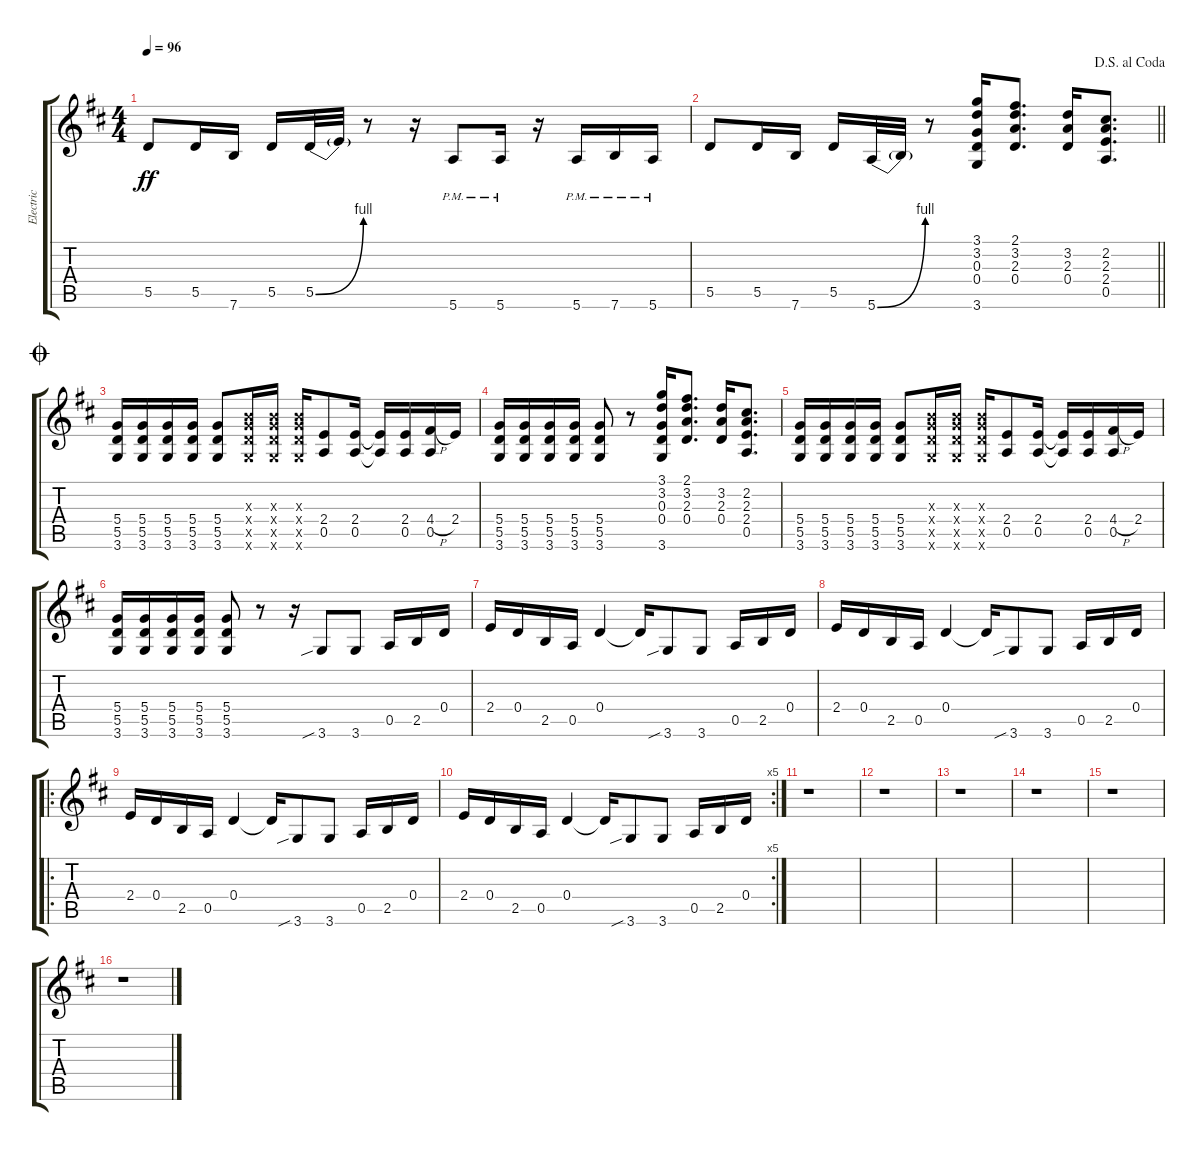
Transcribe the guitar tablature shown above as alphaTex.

\track ("Electric" "Electric") {instrument overdrivenguitar}
\staff {score tabs}
\tuning (E4 B3 G3 D3 A2 E2) {hide}
\ts (4 4)
\tempo 96
\clef g2
\ks d
5.5.8{dy ff} 5.5.16 7.6.16 5.5.16 5.5{be (bend 0 0 60 4)}.32 5.5{t}.32 r.8 r.16 5.6{pm}.8 5.6{pm}.16 r.16 5.6{pm}.16 7.6{pm}.16 5.6{pm}.16 |
\jump dalsegnoalcoda
\barLineRight lightlight
5.5.8 5.5.16 7.6.16 5.5.16 5.6{be (bend 0 0 60 4)}.32 5.6{t}.32 r.8 (3.1 3.2 0.3 0.4 3.6).16 (2.1 3.2 2.3 0.4).8{d} (3.2 2.3 0.4).16 (2.2 2.3 2.4 0.5).8{d} |
\jump coda
(5.4 5.5 3.6).16 (5.4 5.5 3.6).16 (5.4 5.5 3.6).16 (5.4 5.5 3.6).16 (5.4 5.5 3.6).8 (4.3{x} 5.4{x} 5.5{x} 3.6{x}).16 (4.3{x} 5.4{x} 5.5{x} 3.6{x}).16 (4.3{x} 5.4{x} 5.5{x} 3.6{x}).16 (2.4 0.5).8 (2.4 0.5).16 (2.4{t} 0.5{t}).16 (2.4 0.5).16 (4.4{h} 0.5).16 2.4.16 |
(5.4 5.5 3.6).16 (5.4 5.5 3.6).16 (5.4 5.5 3.6).16 (5.4 5.5 3.6).16 (5.4 5.5 3.6).8 r.8 (3.1 3.2 0.3 0.4 3.6).16 (2.1 3.2 2.3 0.4).8{d} (3.2 2.3 0.4).16 (2.2 2.3 2.4 0.5).8{d} |
(5.4 5.5 3.6).16 (5.4 5.5 3.6).16 (5.4 5.5 3.6).16 (5.4 5.5 3.6).16 (5.4 5.5 3.6).8 (4.3{x} 5.4{x} 5.5{x} 3.6{x}).16 (4.3{x} 5.4{x} 5.5{x} 3.6{x}).16 (4.3{x} 5.4{x} 5.5{x} 3.6{x}).16 (2.4 0.5).8 (2.4 0.5).16 (2.4{t} 0.5{t}).16 (2.4 0.5).16 (4.4{h} 0.5).16 2.4.16 |
(5.4 5.5 3.6).16 (5.4 5.5 3.6).16 (5.4 5.5 3.6).16 (5.4 5.5 3.6).16 (5.4 5.5 3.6).8 r.8 r.16 3.6{sib}.8 3.6.8 0.5.16 2.5.16 0.4.16 |
2.4.16 0.4.16 2.5.16 0.5.16 0.4.4 0.4{t}.16 3.6{sib}.8 3.6.8 0.5.16 2.5.16 0.4.16 |
2.4.16 0.4.16 2.5.16 0.5.16 0.4.4 0.4{t}.16 3.6{sib}.8 3.6.8 0.5.16 2.5.16 0.4.16 |
\ro
2.4.16 0.4.16 2.5.16 0.5.16 0.4.4 0.4{t}.16 3.6{sib}.8 3.6.8 0.5.16 2.5.16 0.4.16 |
\rc 5
2.4.16 0.4.16 2.5.16 0.5.16 0.4.4 0.4{t}.16 3.6{sib}.8 3.6.8 0.5.16 2.5.16 0.4.16 |
r.1 |
r.1 |
r.1 |
r.1 |
r.1 |
r.1
